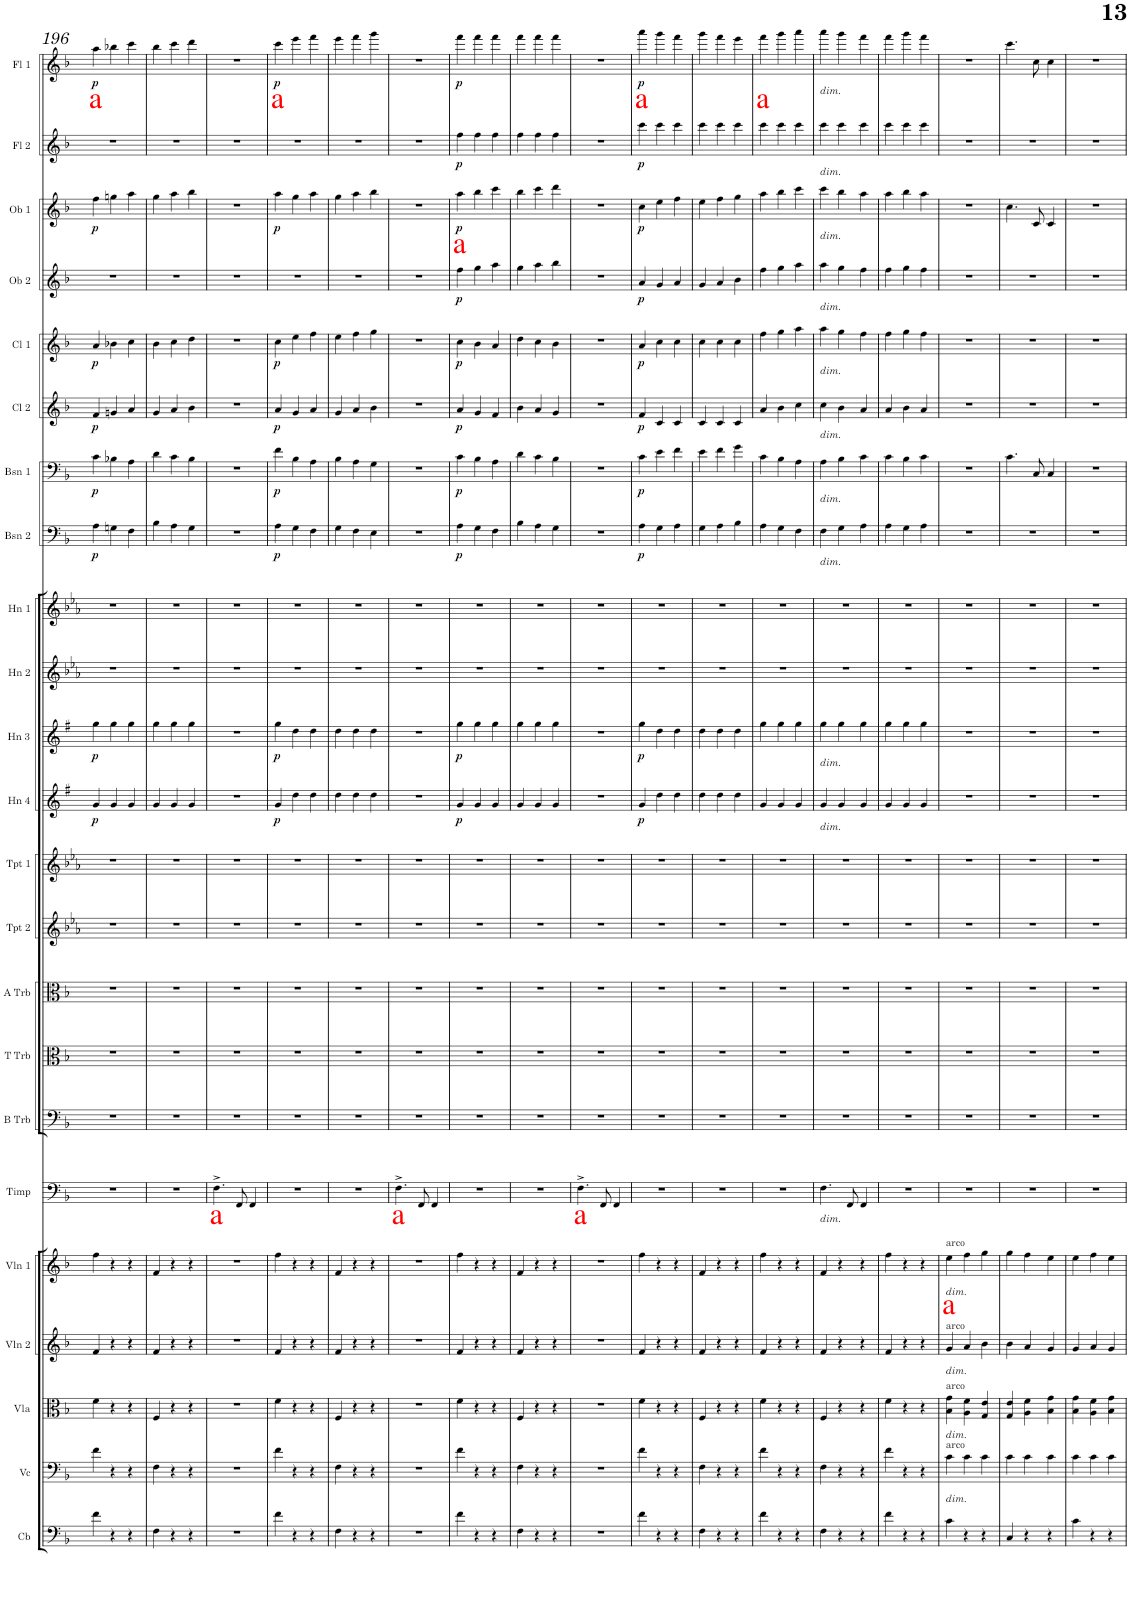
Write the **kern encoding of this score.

**kern	**kern	**kern	**kern	**kern	**text	**kern	**text	**kern	**kern	**kern	**kern	**kern	**kern	**dynam	**kern	**dynam	**kern	**kern	**kern	**dynam	**kern	**dynam	**kern	**dynam	**kern	**dynam	**kern	**dynam	**kern	**text	**dynam	**kern	**dynam	**kern	**text	**dynam
*part23	*part22	*part21	*part20	*part19	*part19	*part18	*part18	*part17	*part16	*part15	*part14	*part13	*part12	*part12	*part11	*part11	*part10	*part9	*part8	*part8	*part7	*part7	*part6	*part6	*part5	*part5	*part4	*part4	*part3	*part3	*part3	*part2	*part2	*part1	*part1	*part1
*staff23	*staff22	*staff21	*staff20	*staff19	*staff19	*staff18	*staff18	*staff17	*staff16	*staff15	*staff14	*staff13	*staff12	*staff12	*staff11	*staff11	*staff10	*staff9	*staff8	*staff8	*staff7	*staff7	*staff6	*staff6	*staff5	*staff5	*staff4	*staff4	*staff3	*staff3	*staff3	*staff2	*staff2	*staff1	*staff1	*staff1
*I"Contrabass	*I"Violoncello	*I"Viola	*I"Violin 2	*I"Violin 1	*	*I"F, F Timpani	*	*I"Bass Trombone	*I"Tenor Trombone	*I"Alto Trombone	*I"D Trumpet 2	*I"D Trumpet 1	*I"Bb (basso) Horn 4	*	*I"Bb (basso) Horn 3	*	*I"D Horn 2	*I"D Horn 1	*I"Bassoon 2	*	*I"Bassoon 1	*	*I"C Clarinet 2	*	*I"C Clarinet 1	*	*I"Oboe 2	*	*I"Oboe 1	*	*	*I"Flute 2	*	*I"Flute 1	*	*
*I'Cb	*I'Vc	*I'Vla	*I'Vln 2	*I'Vln 1	*	*I'Timp	*	*I'B Trb	*I'T Trb	*I'A Trb	*I'Tpt 2	*I'Tpt 1	*I'Hn 4	*	*I'Hn 3	*	*I'Hn 2	*I'Hn 1	*I'Bsn 2	*	*I'Bsn 1	*	*I'Cl 2	*	*I'Cl 1	*	*I'Ob 2	*	*I'Ob 1	*	*	*I'Fl 2	*	*I'Fl 1	*	*
!!LO:PB:g=z
*clefF4	*clefF4	*clefC3	*clefG2	*clefG2	*	*clefF4	*	*clefF4	*clefC3	*clefC3	*clefG2	*clefG2	*clefG2	*	*clefG2	*	*clefG2	*clefG2	*clefF4	*	*clefF4	*	*clefG2	*	*clefG2	*	*clefG2	*	*clefG2	*	*	*clefG2	*	*clefG2	*	*
*Trd7c12	*	*	*	*	*	*	*	*	*	*	*Trd-1c-2	*Trd-1c-2	*Trd8c14	*	*Trd8c14	*	*Trd6c10	*Trd6c10	*	*	*	*	*Trd1c2	*	*Trd1c2	*	*	*	*	*	*	*	*	*	*	*
*k[b-]	*k[b-]	*k[b-]	*k[b-]	*k[b-]	*	*k[b-]	*	*k[b-]	*k[b-]	*k[b-]	*k[b-e-a-]	*k[b-e-a-]	*k[f#]	*	*k[f#]	*	*k[b-e-a-]	*k[b-e-a-]	*k[b-]	*	*k[b-]	*	*k[b-]	*	*k[b-]	*	*k[b-]	*	*k[b-]	*	*	*k[b-]	*	*k[b-]	*	*
*M3/4	*M3/4	*M3/4	*M3/4	*M3/4	*	*M3/4	*	*M3/4	*M3/4	*M3/4	*M3/4	*M3/4	*M3/4	*	*M3/4	*	*M3/4	*M3/4	*M3/4	*	*M3/4	*	*M3/4	*	*M3/4	*	*M3/4	*	*M3/4	*	*	*M3/4	*	*M3/4	*	*
=196	=196	=196	=196	=196	=196	=196	=196	=196	=196	=196	=196	=196	=196	=196	=196	=196	=196	=196	=196	=196	=196	=196	=196	=196	=196	=196	=196	=196	=196	=196	=196	=196	=196	=196	=196	=196
!	!	!	!	!	!	!	!	!	!	!	!	!	!	!LO:DY:b	!	!LO:DY:b	!	!	!	!LO:DY:b	!	!LO:DY:b	!	!LO:DY:b	!	!LO:DY:b	!	!	!	!	!LO:DY:b	!	!	!	!LO:LY:b:color=#FF0000	!LO:DY:b
4f\	4f\	4f\	4f/	4ff\	.	2.r	.	2.r	2.r	2.r	2.r	2.r	4g/	p	4gg\	p	2.r	2.r	4A'\	p	4c'\	p	4f'/	p	4a'/	p	2.r	.	4ff'\	.	p	2.r	.	4aa'\	a	p
4r	4r	4r	4r	4r	.	.	.	.	.	.	.	.	4g/	.	4gg\	.	.	.	4Gn'\	.	4B-X'\	.	4gn'/	.	4b-X'\	.	.	.	4ggn'\	.	.	.	.	4bb-X'\	.	.
4r	4r	4r	4r	4r	.	.	.	.	.	.	.	.	4g/	.	4gg\	.	.	.	4F'\	.	4A'\	.	4a'/	.	4cc'\	.	.	.	4aa'\	.	.	.	.	4ccc'\	.	.
=197	=197	=197	=197	=197	=197	=197	=197	=197	=197	=197	=197	=197	=197	=197	=197	=197	=197	=197	=197	=197	=197	=197	=197	=197	=197	=197	=197	=197	=197	=197	=197	=197	=197	=197	=197	=197
4F\	4F\	4F/	4f/	4f/	.	2.r	.	2.r	2.r	2.r	2.r	2.r	4g/	.	4gg\	.	2.r	2.r	4B-'\	.	4d'\	.	4g'/	.	4b-'\	.	2.r	.	4gg'\	.	.	2.r	.	4bb-'\	.	.
4r	4r	4r	4r	4r	.	.	.	.	.	.	.	.	4g/	.	4gg\	.	.	.	4A'\	.	4c'\	.	4a'/	.	4cc'\	.	.	.	4aa'\	.	.	.	.	4ccc'\	.	.
4r	4r	4r	4r	4r	.	.	.	.	.	.	.	.	4g/	.	4gg\	.	.	.	4G'\	.	4B-'\	.	4b-'\	.	4dd'\	.	.	.	4bb-'\	.	.	.	.	4ddd'\	.	.
=198	=198	=198	=198	=198	=198	=198	=198	=198	=198	=198	=198	=198	=198	=198	=198	=198	=198	=198	=198	=198	=198	=198	=198	=198	=198	=198	=198	=198	=198	=198	=198	=198	=198	=198	=198	=198
!	!	!	!	!	!	!	!LO:LY:b:color=#FF0000	!	!	!	!	!	!	!	!	!	!	!	!	!	!	!	!	!	!	!	!	!	!	!	!	!	!	!	!	!
2.r	2.r	2.r	2.r	2.r	.	4.F^\	a	2.r	2.r	2.r	2.r	2.r	2.r	.	2.r	.	2.r	2.r	2.r	.	2.r	.	2.r	.	2.r	.	2.r	.	2.r	.	.	2.r	.	2.r	.	.
.	.	.	.	.	.	8FF/	.	.	.	.	.	.	.	.	.	.	.	.	.	.	.	.	.	.	.	.	.	.	.	.	.	.	.	.	.	.
.	.	.	.	.	.	4FF/	.	.	.	.	.	.	.	.	.	.	.	.	.	.	.	.	.	.	.	.	.	.	.	.	.	.	.	.	.	.
=199	=199	=199	=199	=199	=199	=199	=199	=199	=199	=199	=199	=199	=199	=199	=199	=199	=199	=199	=199	=199	=199	=199	=199	=199	=199	=199	=199	=199	=199	=199	=199	=199	=199	=199	=199	=199
!	!	!	!	!	!	!	!	!	!	!	!	!	!	!LO:DY:b	!	!LO:DY:b	!	!	!	!LO:DY:b	!	!LO:DY:b	!	!LO:DY:b	!	!LO:DY:b	!	!	!	!	!LO:DY:b	!	!	!	!LO:LY:b:color=#FF0000	!LO:DY:b
4f\	4f\	4f\	4f/	4ff\	.	2.r	.	2.r	2.r	2.r	2.r	2.r	4g/	p	4gg\	p	2.r	2.r	4A'\	p	4f'\	p	4a'/	p	4cc'\	p	2.r	.	4aa'\	.	p	2.r	.	4ccc'\	a	p
4r	4r	4r	4r	4r	.	.	.	.	.	.	.	.	4dd\	.	4dd\	.	.	.	4G'\	.	4B-'\	.	4g'/	.	4ee'\	.	.	.	4gg'\	.	.	.	.	4eee'\	.	.
4r	4r	4r	4r	4r	.	.	.	.	.	.	.	.	4dd\	.	4dd\	.	.	.	4F'\	.	4A'\	.	4a'/	.	4ff'\	.	.	.	4aa'\	.	.	.	.	4fff'\	.	.
=200	=200	=200	=200	=200	=200	=200	=200	=200	=200	=200	=200	=200	=200	=200	=200	=200	=200	=200	=200	=200	=200	=200	=200	=200	=200	=200	=200	=200	=200	=200	=200	=200	=200	=200	=200	=200
4F\	4F\	4F/	4f/	4f/	.	2.r	.	2.r	2.r	2.r	2.r	2.r	4dd\	.	4dd\	.	2.r	2.r	4G'\	.	4B-'\	.	4g'/	.	4ee'\	.	2.r	.	4gg'\	.	.	2.r	.	4eee'\	.	.
4r	4r	4r	4r	4r	.	.	.	.	.	.	.	.	4dd\	.	4dd\	.	.	.	4F'\	.	4A'\	.	4a'/	.	4ff'\	.	.	.	4aa'\	.	.	.	.	4fff'\	.	.
4r	4r	4r	4r	4r	.	.	.	.	.	.	.	.	4dd\	.	4dd\	.	.	.	4E'\	.	4G'\	.	4b-'\	.	4gg'\	.	.	.	4bb-'\	.	.	.	.	4ggg'\	.	.
=201	=201	=201	=201	=201	=201	=201	=201	=201	=201	=201	=201	=201	=201	=201	=201	=201	=201	=201	=201	=201	=201	=201	=201	=201	=201	=201	=201	=201	=201	=201	=201	=201	=201	=201	=201	=201
!	!	!	!	!	!	!	!LO:LY:b:color=#FF0000	!	!	!	!	!	!	!	!	!	!	!	!	!	!	!	!	!	!	!	!	!	!	!	!	!	!	!	!	!
2.r	2.r	2.r	2.r	2.r	.	4.F^\	a	2.r	2.r	2.r	2.r	2.r	2.r	.	2.r	.	2.r	2.r	2.r	.	2.r	.	2.r	.	2.r	.	2.r	.	2.r	.	.	2.r	.	2.r	.	.
.	.	.	.	.	.	8FF/	.	.	.	.	.	.	.	.	.	.	.	.	.	.	.	.	.	.	.	.	.	.	.	.	.	.	.	.	.	.
.	.	.	.	.	.	4FF/	.	.	.	.	.	.	.	.	.	.	.	.	.	.	.	.	.	.	.	.	.	.	.	.	.	.	.	.	.	.
=202	=202	=202	=202	=202	=202	=202	=202	=202	=202	=202	=202	=202	=202	=202	=202	=202	=202	=202	=202	=202	=202	=202	=202	=202	=202	=202	=202	=202	=202	=202	=202	=202	=202	=202	=202	=202
!	!	!	!	!	!	!	!	!	!	!	!	!	!	!LO:DY:b	!	!LO:DY:b	!	!	!	!LO:DY:b	!	!LO:DY:b	!	!LO:DY:b	!	!LO:DY:b	!	!LO:DY:b	!	!LO:LY:b:color=#FF0000	!LO:DY:b	!	!LO:DY:b	!	!	!LO:DY:b
4f\	4f\	4f\	4f/	4ff\	.	2.r	.	2.r	2.r	2.r	2.r	2.r	4g/	p	4gg\	p	2.r	2.r	4A'\	p	4c'\	p	4a'/	p	4cc'\	p	4ff'\	p	4aa'\	a	p	4ff'\	p	4fff'\	.	p
4r	4r	4r	4r	4r	.	.	.	.	.	.	.	.	4g/	.	4gg\	.	.	.	4G'\	.	4B-'\	.	4g'/	.	4b-'\	.	4gg'\	.	4bb-'\	.	.	4ff'\	.	4fff'\	.	.
4r	4r	4r	4r	4r	.	.	.	.	.	.	.	.	4g/	.	4gg\	.	.	.	4F'\	.	4A'\	.	4f'/	.	4a'/	.	4aa'\	.	4ccc'\	.	.	4ff'\	.	4fff'\	.	.
=203	=203	=203	=203	=203	=203	=203	=203	=203	=203	=203	=203	=203	=203	=203	=203	=203	=203	=203	=203	=203	=203	=203	=203	=203	=203	=203	=203	=203	=203	=203	=203	=203	=203	=203	=203	=203
4F\	4F\	4F/	4f/	4f/	.	2.r	.	2.r	2.r	2.r	2.r	2.r	4g/	.	4gg\	.	2.r	2.r	4B-'\	.	4d'\	.	4b-'\	.	4dd'\	.	4gg'\	.	4bb-'\	.	.	4ff'\	.	4fff'\	.	.
4r	4r	4r	4r	4r	.	.	.	.	.	.	.	.	4g/	.	4gg\	.	.	.	4A'\	.	4c'\	.	4a'/	.	4cc'\	.	4aa'\	.	4ccc'\	.	.	4ff'\	.	4fff'\	.	.
4r	4r	4r	4r	4r	.	.	.	.	.	.	.	.	4g/	.	4gg\	.	.	.	4G'\	.	4B-'\	.	4g'/	.	4b-'\	.	4bb-'\	.	4ddd'\	.	.	4ff'\	.	4fff'\	.	.
=204	=204	=204	=204	=204	=204	=204	=204	=204	=204	=204	=204	=204	=204	=204	=204	=204	=204	=204	=204	=204	=204	=204	=204	=204	=204	=204	=204	=204	=204	=204	=204	=204	=204	=204	=204	=204
!	!	!	!	!	!	!	!LO:LY:b:color=#FF0000	!	!	!	!	!	!	!	!	!	!	!	!	!	!	!	!	!	!	!	!	!	!	!	!	!	!	!	!	!
2.r	2.r	2.r	2.r	2.r	.	4.F^\	a	2.r	2.r	2.r	2.r	2.r	2.r	.	2.r	.	2.r	2.r	2.r	.	2.r	.	2.r	.	2.r	.	2.r	.	2.r	.	.	2.r	.	2.r	.	.
.	.	.	.	.	.	8FF/	.	.	.	.	.	.	.	.	.	.	.	.	.	.	.	.	.	.	.	.	.	.	.	.	.	.	.	.	.	.
.	.	.	.	.	.	4FF/	.	.	.	.	.	.	.	.	.	.	.	.	.	.	.	.	.	.	.	.	.	.	.	.	.	.	.	.	.	.
=205	=205	=205	=205	=205	=205	=205	=205	=205	=205	=205	=205	=205	=205	=205	=205	=205	=205	=205	=205	=205	=205	=205	=205	=205	=205	=205	=205	=205	=205	=205	=205	=205	=205	=205	=205	=205
!	!	!	!	!	!	!	!	!	!	!	!	!	!	!LO:DY:b	!	!LO:DY:b	!	!	!	!LO:DY:b	!	!LO:DY:b	!	!LO:DY:b	!	!LO:DY:b	!	!LO:DY:b	!	!	!LO:DY:b	!	!LO:DY:b	!	!LO:LY:b:color=#FF0000	!LO:DY:b
4f\	4f\	4f\	4f/	4ff\	.	2.r	.	2.r	2.r	2.r	2.r	2.r	4g/	p	4gg\	p	2.r	2.r	4A'\	p	4c'\	p	4f'/	p	4a'/	p	4a'/	p	4cc'\	.	p	4ccc'\	p	4aaa'\	a	p
4r	4r	4r	4r	4r	.	.	.	.	.	.	.	.	4dd\	.	4dd\	.	.	.	4G'\	.	4e'\	.	4c'/	.	4cc'\	.	4g'/	.	4ee'\	.	.	4ccc'\	.	4ggg'\	.	.
4r	4r	4r	4r	4r	.	.	.	.	.	.	.	.	4dd\	.	4dd\	.	.	.	4A'\	.	4f'\	.	4c'/	.	4cc'\	.	4a'/	.	4ff'\	.	.	4ccc'\	.	4fff'\	.	.
=206	=206	=206	=206	=206	=206	=206	=206	=206	=206	=206	=206	=206	=206	=206	=206	=206	=206	=206	=206	=206	=206	=206	=206	=206	=206	=206	=206	=206	=206	=206	=206	=206	=206	=206	=206	=206
4F\	4F\	4F/	4f/	4f/	.	2.r	.	2.r	2.r	2.r	2.r	2.r	4dd\	.	4dd\	.	2.r	2.r	4G'\	.	4e'\	.	4c'/	.	4cc'\	.	4g'/	.	4ee'\	.	.	4ccc'\	.	4ggg'\	.	.
4r	4r	4r	4r	4r	.	.	.	.	.	.	.	.	4dd\	.	4dd\	.	.	.	4A'\	.	4f'\	.	4c'/	.	4cc'\	.	4a'/	.	4ff'\	.	.	4ccc'\	.	4fff'\	.	.
4r	4r	4r	4r	4r	.	.	.	.	.	.	.	.	4dd\	.	4dd\	.	.	.	4B-'\	.	4g'\	.	4c'/	.	4cc'\	.	4b-'\	.	4gg'\	.	.	4ccc'\	.	4eee'\	.	.
=207	=207	=207	=207	=207	=207	=207	=207	=207	=207	=207	=207	=207	=207	=207	=207	=207	=207	=207	=207	=207	=207	=207	=207	=207	=207	=207	=207	=207	=207	=207	=207	=207	=207	=207	=207	=207
!	!	!	!	!	!	!	!	!	!	!	!	!	!	!	!	!	!	!	!	!	!	!	!	!	!	!	!	!	!	!	!	!	!	!	!LO:LY:b:color=#FF0000	!
4f\	4f\	4f\	4f/	4ff\	.	2.r	.	2.r	2.r	2.r	2.r	2.r	4g/	.	4gg\	.	2.r	2.r	4A'\	.	4c'\	.	4a'/	.	4ff'\	.	4ff'\	.	4aa'\	.	.	4ccc'\	.	4fff'\	a	.
4r	4r	4r	4r	4r	.	.	.	.	.	.	.	.	4g/	.	4gg\	.	.	.	4G'\	.	4B-'\	.	4b-'\	.	4gg'\	.	4gg'\	.	4bb-'\	.	.	4ccc'\	.	4ggg'\	.	.
4r	4r	4r	4r	4r	.	.	.	.	.	.	.	.	4g/	.	4gg\	.	.	.	4F'\	.	4A'\	.	4cc'\	.	4aa'\	.	4aa'\	.	4ccc'\	.	.	4ccc'\	.	4aaa'\	.	.
=208	=208	=208	=208	=208	=208	=208	=208	=208	=208	=208	=208	=208	=208	=208	=208	=208	=208	=208	=208	=208	=208	=208	=208	=208	=208	=208	=208	=208	=208	=208	=208	=208	=208	=208	=208	=208
!	!	!	!	!	!	!	!	!	!	!	!	!	!	!	!	!	!	!	!	!	!	!	!	!	!	!	!	!	!	!	!	!	!	!LO:TX:b:i:t=dim.	!	!
!	!	!	!	!	!	!	!	!	!	!	!	!	!	!	!	!	!	!	!	!	!	!	!	!	!	!	!	!	!	!	!	!LO:TX:b:i:t=dim.	!	!	!	!
!	!	!	!	!	!	!	!	!	!	!	!	!	!	!	!	!	!	!	!	!	!	!	!	!	!	!	!	!	!LO:TX:b:i:t=dim.	!	!	!	!	!	!	!
!	!	!	!	!	!	!	!	!	!	!	!	!	!	!	!	!	!	!	!	!	!	!	!	!	!	!	!LO:TX:b:i:t=dim.	!	!	!	!	!	!	!	!	!
!	!	!	!	!	!	!	!	!	!	!	!	!	!	!	!	!	!	!	!	!	!	!	!	!	!LO:TX:b:i:t=dim.	!	!	!	!	!	!	!	!	!	!	!
!	!	!	!	!	!	!	!	!	!	!	!	!	!	!	!	!	!	!	!	!	!	!	!LO:TX:b:i:t=dim.	!	!	!	!	!	!	!	!	!	!	!	!	!
!	!	!	!	!	!	!	!	!	!	!	!	!	!	!	!	!	!	!	!	!	!LO:TX:b:i:t=dim.	!	!	!	!	!	!	!	!	!	!	!	!	!	!	!
!	!	!	!	!	!	!	!	!	!	!	!	!	!	!	!	!	!	!	!LO:TX:b:i:t=dim.	!	!	!	!	!	!	!	!	!	!	!	!	!	!	!	!	!
!	!	!	!	!	!	!	!	!	!	!	!	!	!	!	!LO:TX:b:i:t=dim.	!	!	!	!	!	!	!	!	!	!	!	!	!	!	!	!	!	!	!	!	!
!	!	!	!	!	!	!	!	!	!	!	!	!	!LO:TX:b:i:t=dim.	!	!	!	!	!	!	!	!	!	!	!	!	!	!	!	!	!	!	!	!	!	!	!
!	!	!	!	!	!	!LO:TX:b:i:t=dim.	!	!	!	!	!	!	!	!	!	!	!	!	!	!	!	!	!	!	!	!	!	!	!	!	!	!	!	!	!	!
4F\	4F\	4F/	4f/	4f/	.	4.F\	.	2.r	2.r	2.r	2.r	2.r	4g/	.	4gg\	.	2.r	2.r	4F'\	.	4A'\	.	4cc'\	.	4aa'\	.	4aa'\	.	4ccc'\	.	.	4ccc'\	.	4aaa'\	.	.
4r	4r	4r	4r	4r	.	.	.	.	.	.	.	.	4g/	.	4gg\	.	.	.	4G'\	.	4B-'\	.	4b-'\	.	4gg'\	.	4gg'\	.	4bb-'\	.	.	4ccc'\	.	4ggg'\	.	.
.	.	.	.	.	.	8FF/	.	.	.	.	.	.	.	.	.	.	.	.	.	.	.	.	.	.	.	.	.	.	.	.	.	.	.	.	.	.
4r	4r	4r	4r	4r	.	4FF/	.	.	.	.	.	.	4g/	.	4gg\	.	.	.	4A'\	.	4c'\	.	4a'/	.	4ff'\	.	4ff'\	.	4aa'\	.	.	4ccc'\	.	4fff'\	.	.
=209	=209	=209	=209	=209	=209	=209	=209	=209	=209	=209	=209	=209	=209	=209	=209	=209	=209	=209	=209	=209	=209	=209	=209	=209	=209	=209	=209	=209	=209	=209	=209	=209	=209	=209	=209	=209
4f\	4f\	4f\	4f/	4ff\	.	2.r	.	2.r	2.r	2.r	2.r	2.r	4g/	.	4gg\	.	2.r	2.r	4A'\	.	4c'\	.	4a'/	.	4ff'\	.	4ff'\	.	4aa'\	.	.	4ccc'\	.	4fff'\	.	.
4r	4r	4r	4r	4r	.	.	.	.	.	.	.	.	4g/	.	4gg\	.	.	.	4G'\	.	4B-'\	.	4b-'\	.	4gg'\	.	4gg'\	.	4bb-'\	.	.	4ccc'\	.	4ggg'\	.	.
4r	4r	4r	4r	4r	.	.	.	.	.	.	.	.	4g/	.	4gg\	.	.	.	4A'\	.	4c'\	.	4a'/	.	4ff'\	.	4ff'\	.	4aa'\	.	.	4ccc'\	.	4fff'\	.	.
=210	=210	=210	=210	=210	=210	=210	=210	=210	=210	=210	=210	=210	=210	=210	=210	=210	=210	=210	=210	=210	=210	=210	=210	=210	=210	=210	=210	=210	=210	=210	=210	=210	=210	=210	=210	=210
!	!	!	!	!LO:TX:a:t=arco	!	!	!	!	!	!	!	!	!	!	!	!	!	!	!	!	!	!	!	!	!	!	!	!	!	!	!	!	!	!	!	!
!	!	!	!	!LO:TX:b:i:t=dim.	!	!	!	!	!	!	!	!	!	!	!	!	!	!	!	!	!	!	!	!	!	!	!	!	!	!	!	!	!	!	!	!
!	!	!	!LO:TX:a:t=arco	!	!	!	!	!	!	!	!	!	!	!	!	!	!	!	!	!	!	!	!	!	!	!	!	!	!	!	!	!	!	!	!	!
!	!	!	!LO:TX:b:i:t=dim.	!	!	!	!	!	!	!	!	!	!	!	!	!	!	!	!	!	!	!	!	!	!	!	!	!	!	!	!	!	!	!	!	!
!	!	!LO:TX:a:t=arco	!	!	!	!	!	!	!	!	!	!	!	!	!	!	!	!	!	!	!	!	!	!	!	!	!	!	!	!	!	!	!	!	!	!
!	!	!LO:TX:b:i:t=dim.	!	!	!	!	!	!	!	!	!	!	!	!	!	!	!	!	!	!	!	!	!	!	!	!	!	!	!	!	!	!	!	!	!	!
!	!LO:TX:a:t=arco	!	!	!	!	!	!	!	!	!	!	!	!	!	!	!	!	!	!	!	!	!	!	!	!	!	!	!	!	!	!	!	!	!	!	!
!	!LO:TX:b:i:t=dim.	!	!	!	!	!	!	!	!	!	!	!	!	!	!	!	!	!	!	!	!	!	!	!	!	!	!	!	!	!	!	!	!	!	!	!
!	!	!	!	!	!LO:LY:b:color=#FF0000	!	!	!	!	!	!	!	!	!	!	!	!	!	!	!	!	!	!	!	!	!	!	!	!	!	!	!	!	!	!	!
4c\	4c'\	4B-\' 4g\'	4g'/	4ee'\	a	2.r	.	2.r	2.r	2.r	2.r	2.r	2.r	.	2.r	.	2.r	2.r	2.r	.	2.r	.	2.r	.	2.r	.	2.r	.	2.r	.	.	2.r	.	2.r	.	.
4r	4c'\	4A\' 4f\'	4a'/	4ff'\	.	.	.	.	.	.	.	.	.	.	.	.	.	.	.	.	.	.	.	.	.	.	.	.	.	.	.	.	.	.	.	.
4r	4c'\	4G/' 4e/'	4b-'\	4gg'\	.	.	.	.	.	.	.	.	.	.	.	.	.	.	.	.	.	.	.	.	.	.	.	.	.	.	.	.	.	.	.	.
=211	=211	=211	=211	=211	=211	=211	=211	=211	=211	=211	=211	=211	=211	=211	=211	=211	=211	=211	=211	=211	=211	=211	=211	=211	=211	=211	=211	=211	=211	=211	=211	=211	=211	=211	=211	=211
4C/	4c'\	4G/' 4e/'	4b-'\	4gg'\	.	2.r	.	2.r	2.r	2.r	2.r	2.r	2.r	.	2.r	.	2.r	2.r	2.r	.	4.c\	.	2.r	.	2.r	.	2.r	.	4.cc\	.	.	2.r	.	4.ccc\	.	.
4r	4c'\	4A\' 4f\'	4a'/	4ff'\	.	.	.	.	.	.	.	.	.	.	.	.	.	.	.	.	.	.	.	.	.	.	.	.	.	.	.	.	.	.	.	.
.	.	.	.	.	.	.	.	.	.	.	.	.	.	.	.	.	.	.	.	.	8C/	.	.	.	.	.	.	.	8c/	.	.	.	.	8cc\	.	.
4r	4c'\	4B-\' 4g\'	4g'/	4ee'\	.	.	.	.	.	.	.	.	.	.	.	.	.	.	.	.	4C/	.	.	.	.	.	.	.	4c/	.	.	.	.	4cc\	.	.
=212	=212	=212	=212	=212	=212	=212	=212	=212	=212	=212	=212	=212	=212	=212	=212	=212	=212	=212	=212	=212	=212	=212	=212	=212	=212	=212	=212	=212	=212	=212	=212	=212	=212	=212	=212	=212
4c\	4c'\	4B-\' 4g\'	4g'/	4ee'\	.	2.r	.	2.r	2.r	2.r	2.r	2.r	2.r	.	2.r	.	2.r	2.r	2.r	.	2.r	.	2.r	.	2.r	.	2.r	.	2.r	.	.	2.r	.	2.r	.	.
4r	4c'\	4A\' 4f\'	4a'/	4ff'\	.	.	.	.	.	.	.	.	.	.	.	.	.	.	.	.	.	.	.	.	.	.	.	.	.	.	.	.	.	.	.	.
4r	4c'\	4B-\' 4g\'	4g'/	4ee'\	.	.	.	.	.	.	.	.	.	.	.	.	.	.	.	.	.	.	.	.	.	.	.	.	.	.	.	.	.	.	.	.
=	=	=	=	=	=	=	=	=	=	=	=	=	=	=	=	=	=	=	=	=	=	=	=	=	=	=	=	=	=	=	=	=	=	=	=	=
*-	*-	*-	*-	*-	*-	*-	*-	*-	*-	*-	*-	*-	*-	*-	*-	*-	*-	*-	*-	*-	*-	*-	*-	*-	*-	*-	*-	*-	*-	*-	*-	*-	*-	*-	*-	*-
